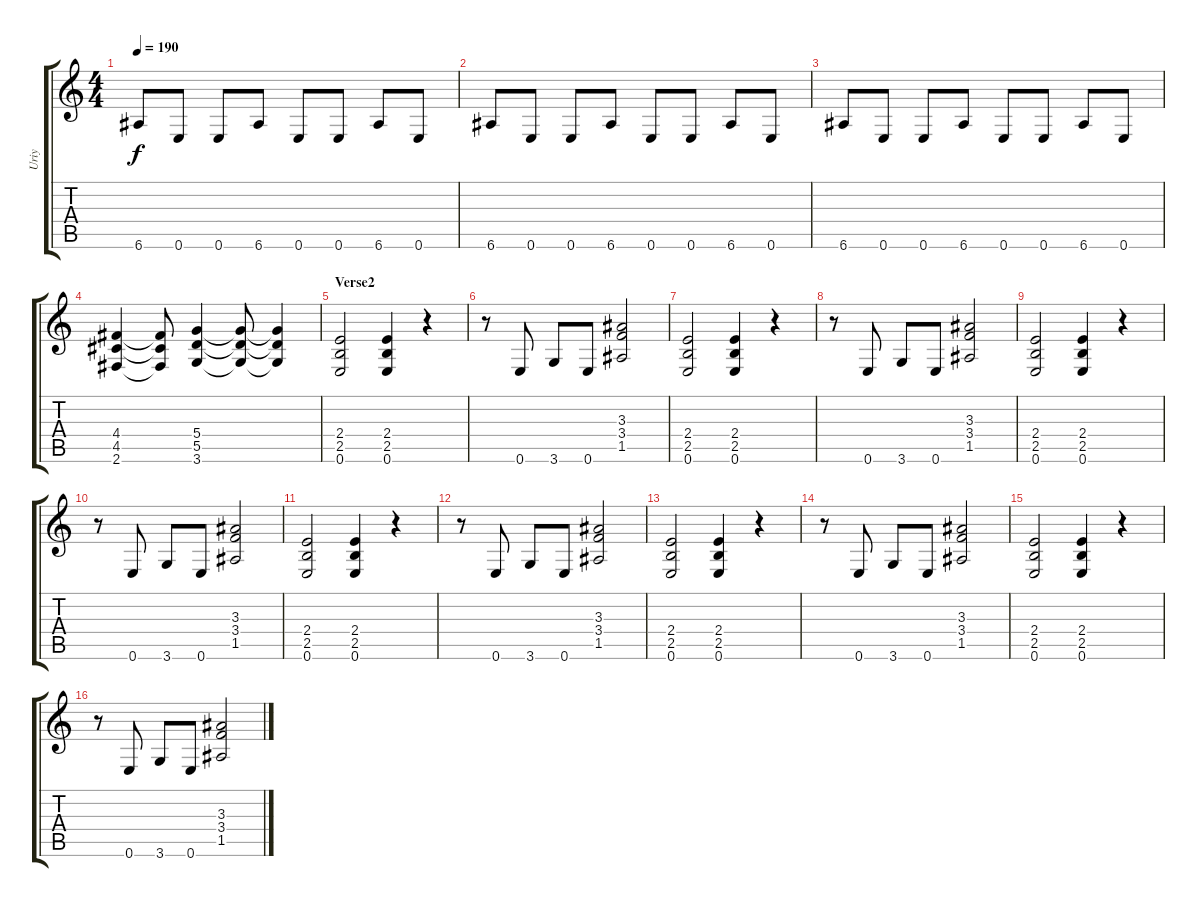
\track ("Uriy" "Uriy") {instrument distortionguitar}
\staff {score tabs}
\tuning (E4 B3 G3 D3 A2 E2) {hide}
\ts (4 4)
\tempo 190
\clef g2
\ks c
6.6.8{dy f} 0.6.8 0.6.8 6.6.8 0.6.8 0.6.8 6.6.8 0.6.8 |
6.6.8 0.6.8 0.6.8 6.6.8 0.6.8 0.6.8 6.6.8 0.6.8 |
6.6.8 0.6.8 0.6.8 6.6.8 0.6.8 0.6.8 6.6.8 0.6.8 |
(4.4 4.5 2.6).4 (4.4{t} 4.5{t} 2.6{t}).8 (5.4 5.5 3.6).4 (5.4{t} 5.5{t} 3.6{t}).8 (5.4{t} 5.5{t} 3.6{t}).4 |
\section ("" "Verse2")
(2.4 2.5 0.6).2 (2.4 2.5 0.6).4 r.4 |
r.8 0.6.8 3.6.8 0.6.8 (3.3 3.4 1.5).2 |
(2.4 2.5 0.6).2 (2.4 2.5 0.6).4 r.4 |
r.8 0.6.8 3.6.8 0.6.8 (3.3 3.4 1.5).2 |
(2.4 2.5 0.6).2 (2.4 2.5 0.6).4 r.4 |
r.8 0.6.8 3.6.8 0.6.8 (3.3 3.4 1.5).2 |
(2.4 2.5 0.6).2 (2.4 2.5 0.6).4 r.4 |
r.8 0.6.8 3.6.8 0.6.8 (3.3 3.4 1.5).2 |
(2.4 2.5 0.6).2 (2.4 2.5 0.6).4 r.4 |
r.8 0.6.8 3.6.8 0.6.8 (3.3 3.4 1.5).2 |
(2.4 2.5 0.6).2 (2.4 2.5 0.6).4 r.4 |
r.8 0.6.8 3.6.8 0.6.8 (3.3 3.4 1.5).2
